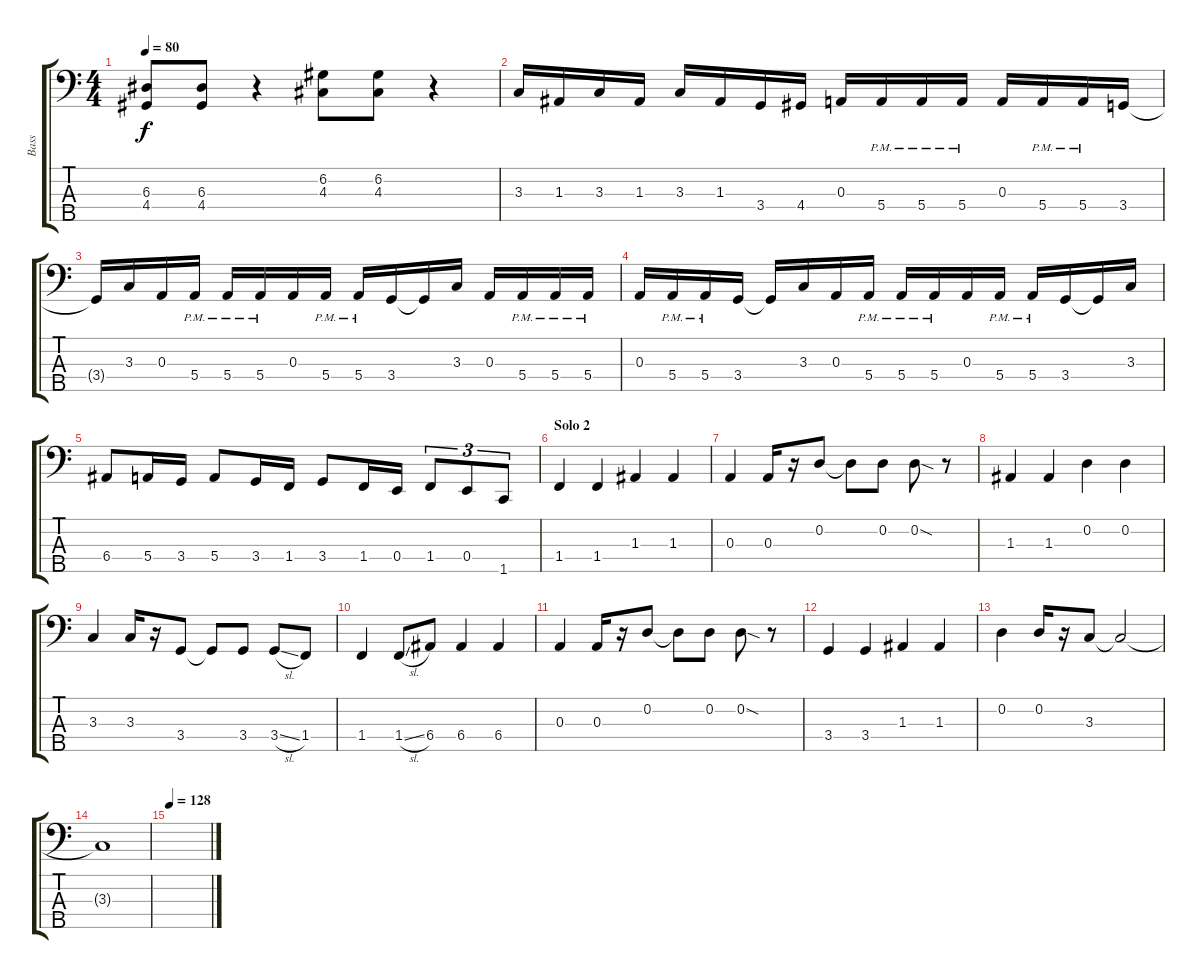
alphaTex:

\track ("Bass" "Bass") {instrument electricbassfinger}
\staff {score tabs}
\tuning (G2 D2 A1 E1 B0) {hide}
\ts (4 4)
\tempo 80
\clef f4
\ks c
(6.3 4.4).8{dy f} (6.3 4.4).8 r.4 (6.2 4.3).8 (6.2 4.3).8 r.4 |
3.3.16 1.3.16 3.3.16 1.3.16 3.3.16 1.3.16 3.4.16 4.4.16 0.3.16 5.4{pm}.16 5.4{pm}.16 5.4{pm}.16 0.3.16 5.4{pm}.16 5.4{pm}.16 3.4.16 |
3.4{t}.16 3.3.16 0.3.16 5.4{pm}.16 5.4{pm}.16 5.4{pm}.16 0.3.16 5.4{pm}.16 5.4{pm}.16 3.4.16 3.4{t}.16 3.3.16 0.3.16 5.4{pm}.16 5.4{pm}.16 5.4{pm}.16 |
0.3.16 5.4{pm}.16 5.4{pm}.16 3.4.16 3.4{t}.16 3.3.16 0.3.16 5.4{pm}.16 5.4{pm}.16 5.4{pm}.16 0.3.16 5.4{pm}.16 5.4{pm}.16 3.4.16 3.4{t}.16 3.3.16 |
6.4.8 5.4.16 3.4.16 5.4.8 3.4.16 1.4.16 3.4.8 1.4.16 0.4.16 1.4.8{tu (3 2)} 0.4.8{tu (3 2)} 1.5.8{tu (3 2)} |
\section ("" "Solo 2")
1.4.4 1.4.4 1.3.4 1.3.4 |
0.3.4 0.3.16 r.16 0.2.8 0.2{t}.8 0.2.8 0.2{sod}.8 r.8 |
1.3.4 1.3.4 0.2.4 0.2.4 |
3.3.4 3.3.16 r.16 3.4.8 3.4{t}.8 3.4.8 3.4{sl}.8 1.4.8 |
1.4.4 1.4{sl}.8 6.4.8 6.4.4 6.4.4 |
0.3.4 0.3.16 r.16 0.2.8 0.2{t}.8 0.2.8 0.2{sod}.8 r.8 |
3.4.4 3.4.4 1.3.4 1.3.4 |
0.2.4 0.2.16 r.16 3.3.8 3.3{t}.2 |
3.3{t}.1 |
\tempo 128
